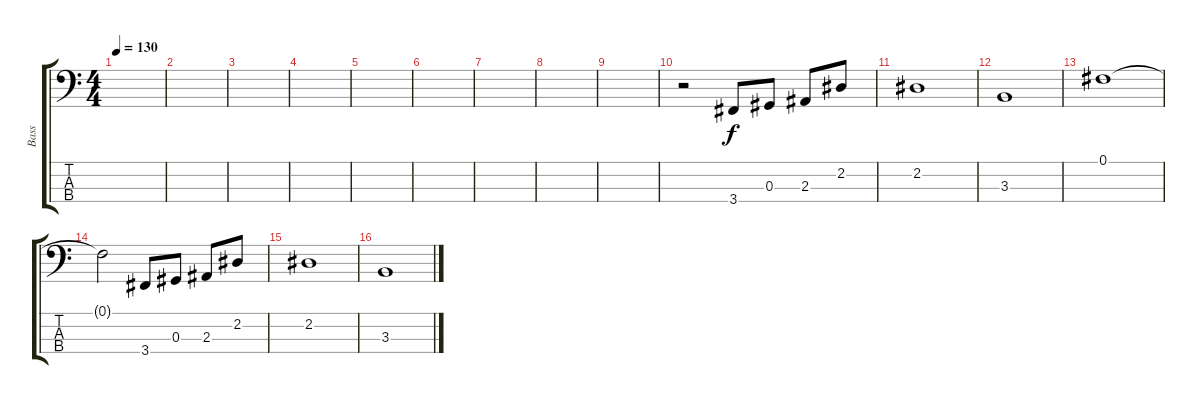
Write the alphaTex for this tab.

\track ("Bass" "Bass") {instrument electricbassfinger}
\staff {score tabs}
\tuning (Gb2 Db2 Ab1 Eb1) {hide}
\ts (4 4)
\tempo 130
\clef f4
\ks c
|
|
|
|
|
|
|
|
|
r.2 3.4.8 0.3.8 2.3.8 2.2.8 |
2.2.1 |
3.3.1 |
0.1.1 |
0.1{t}.2 3.4.8 0.3.8 2.3.8 2.2.8 |
2.2.1 |
3.3.1
